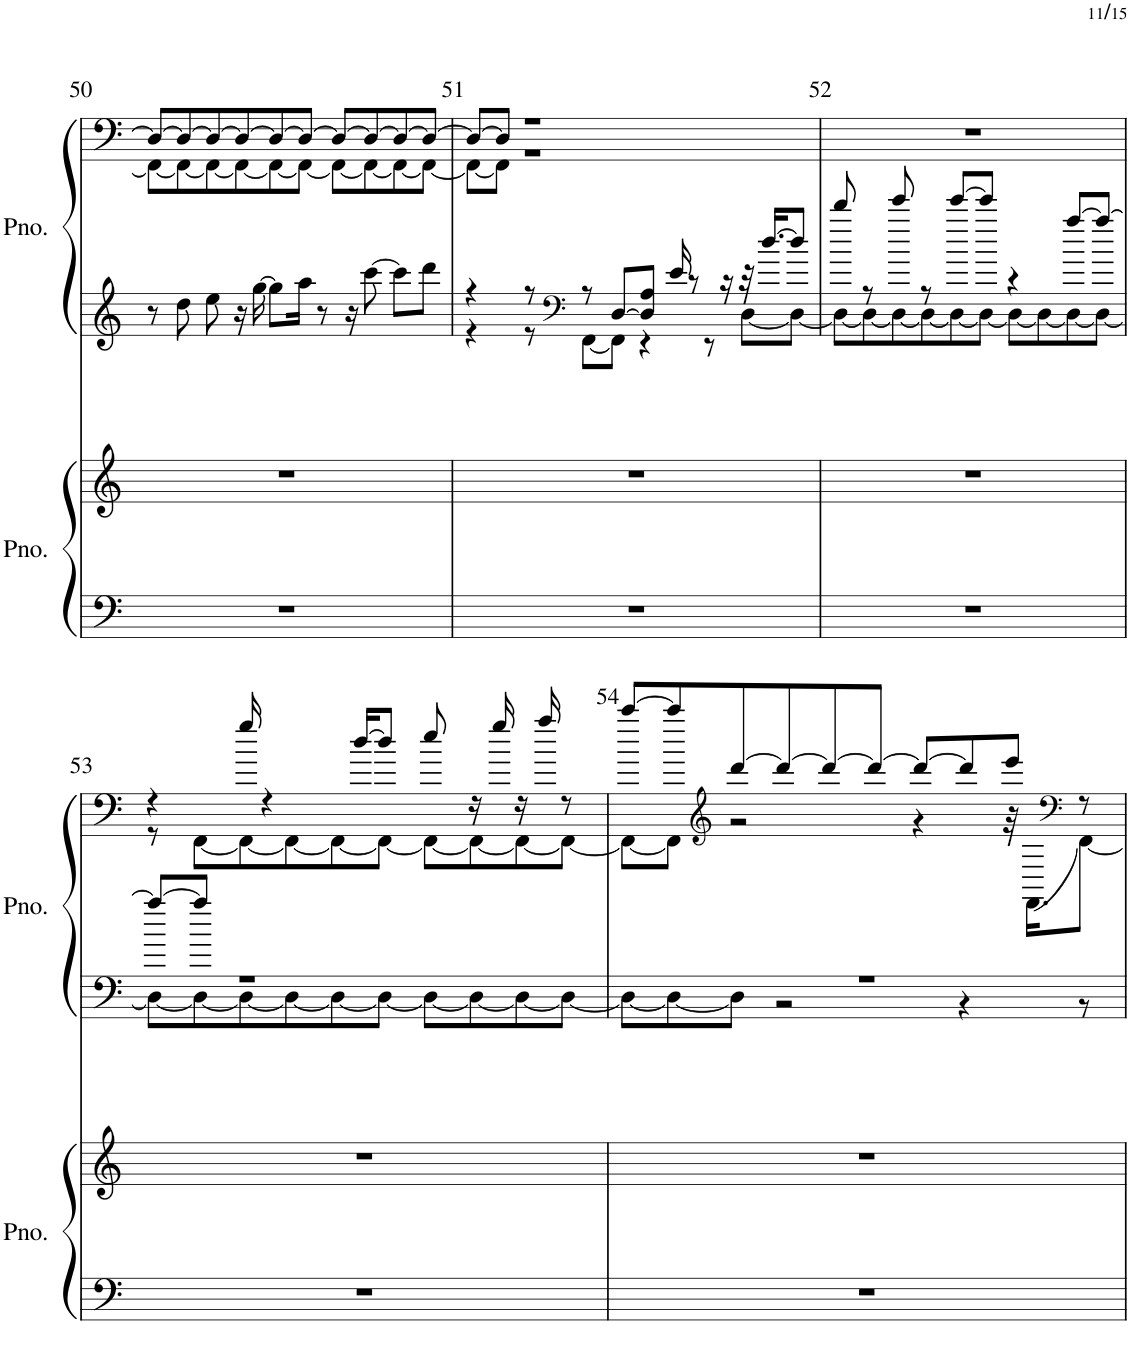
**kern	**kern	**kern	**kern
*part2	*part2	*part1	*part1
*staff4	*staff3	*staff2	*staff1
*I"ピアノ	*	*I"ピアノ	*
!!LO:PB:g=z
*clefF4	*clefG2	*clefG2	*clefF4
*k[]	*k[]	*k[]	*k[]
*M5/4	*M5/4	*M5/4	*M5/4
=50	=50	=50	=50
*	*	*	*^
4%5r	4%5r	8r	8D/L_	8FF\L_
.	.	8dd\	8D/_	8FF\_
.	.	8ee\	8D/_	8FF\_
.	.	16r	8D/_	8FF\_
.	.	[16gg\	.	.
.	.	8gg\L]	8D/_	8FF\_
.	.	16aa\Jk	8D/J_	8FF\J_
.	.	8r	.	.
.	.	.	8D/L_	8FF\L_
.	.	16r	.	.
.	.	[8ccc\	8D/_	8FF\_
.	.	8ccc\L]	8D/_	8FF\_
.	.	8ddd\J	8D/J_	8FF\J_
=51	=51	=51	=51	=51
*	*	*^	*	*
4%5r	4%5r	4r	4r	8D/L_	8FF\L_
.	.	.	.	8D/J]	8FF\J]
.	.	8r	8r	1r	1r
*	*	*clefF4	*	*	*
.	.	8r	[8FF\L	.	.
.	.	[8D/L	8FF\J]	.	.
.	.	8D/] 8A/J	4r	.	.
.	.	16e/	.	.	.
.	.	8r	.	.	.
.	.	.	8r	.	.
.	.	16r	.	.	.
.	.	32r	[8D\L	.	.
.	.	[16.dd/KL	.	.	.
.	.	8dd/J]	8D\J_	.	.
*	*	*	*	*v	*v
=52	=52	=52	=52	=52
4%5r	4%5r	8ddd/	8D\L_	4%5r
.	.	8r	8D\_	.
.	.	8eee/	8D\_	.
.	.	8r	8D\_	.
.	.	[8eee/L	8D\_	.
.	.	8eee/J]	8D\J_	.
.	.	4r	8D\L_	.
.	.	.	8D\_	.
.	.	[8aa/L	8D\_	.
.	.	8aa/J_	8D\J_	.
!!LO:LB:g=z
=53	=53	=53	=53	=53
*	*	*	*	*^
4%5r	4%5r	8aa/L_	8D\L_	4r	8r
.	.	8aa/J]	8D\_	.	[8FF\L
.	.	1r	8D\_	16gg/	8FF\_
.	.	.	.	4r	.
.	.	.	8D\_	.	8FF\_
.	.	.	8D\_	.	8FF\_
.	.	.	.	[16dd/KL	.
.	.	.	8D\J_	8dd/J]	8FF\J_
.	.	.	8D\L_	8ee/	8FF\L_
.	.	.	8D\_	16r	8FF\_
.	.	.	.	16gg/	.
.	.	.	8D\_	16r	8FF\_
.	.	.	.	16aa/	.
.	.	.	8D\J_	8r	8FF\J_
=54	=54	=54	=54	=54	=54
4%5r	4%5r	4%5r	8D\L_	[8ccc/L	8FF\L_
.	.	.	8D\_	8ccc/]	8FF\J]
*	*	*	*	*clefG2	*
.	.	.	8D\J]	[8ddd/	2r
.	.	.	2r	8ddd/_	.
.	.	.	.	8ddd/_	.
.	.	.	.	8ddd/J_	.
.	.	.	.	8ddd/L_	4r
.	.	.	4r	8ddd/]	.
.	.	.	.	8eee/J	32r
.	.	.	.	.	[16.FF\KL
*	*	*	*	*clefF4	*
.	.	.	8r	8r	8FF\J_
*	*	*v	*v	*	*
*	*	*	*v	*v
=	=	=	=
*-	*-	*-	*-
